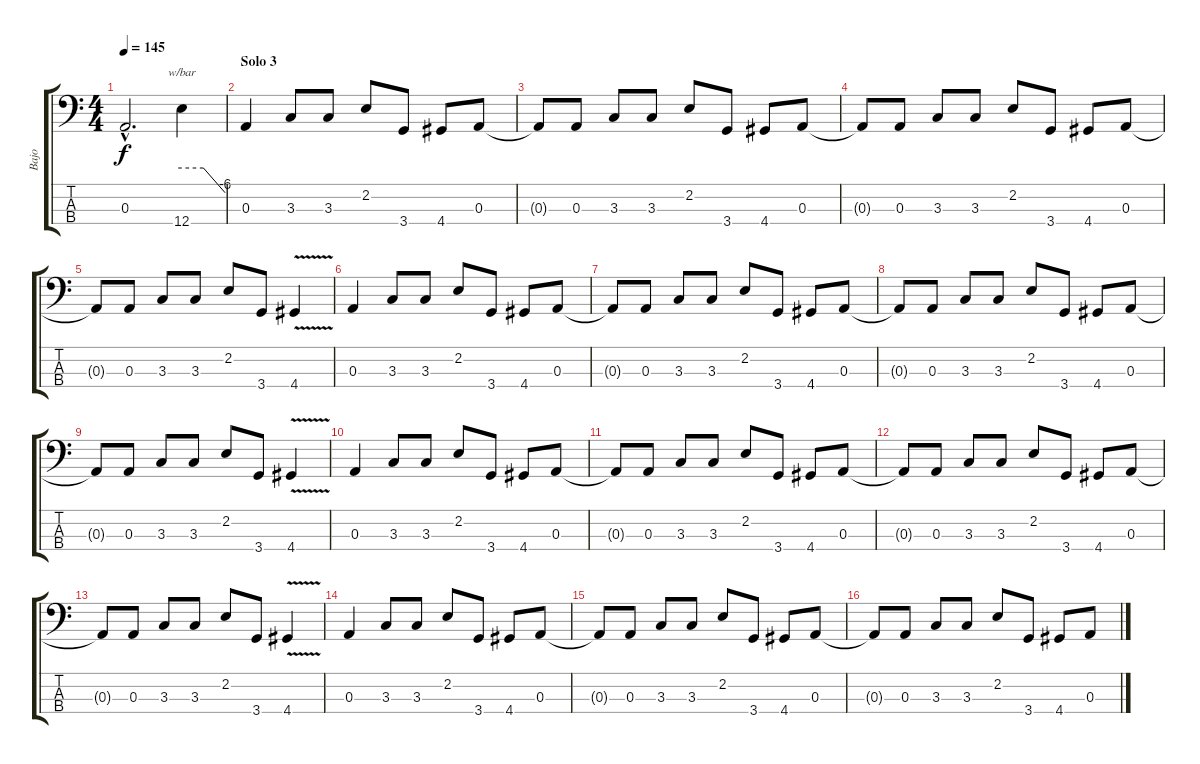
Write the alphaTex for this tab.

\track ("Bajo" "Bajo") {instrument electricbasspick}
\staff {score tabs}
\tuning (G2 D2 A1 E1) {hide}
\ts (4 4)
\tempo 145
\clef f4
\ks c
0.3{hac t}.2{d dy f} 12.4.4{tbe (custom default 0 0 30 0 60 -24)} |
\section ("" "Solo 3")
0.3.4 3.3.8 3.3.8 2.2.8 3.4.8 4.4.8 0.3.8 |
0.3{t}.8 0.3.8 3.3.8 3.3.8 2.2.8 3.4.8 4.4.8 0.3.8 |
0.3{t}.8 0.3.8 3.3.8 3.3.8 2.2.8 3.4.8 4.4.8 0.3.8 |
0.3{t}.8 0.3.8 3.3.8 3.3.8 2.2.8 3.4.8 4.4{v}.4 |
0.3.4 3.3.8 3.3.8 2.2.8 3.4.8 4.4.8 0.3.8 |
0.3{t}.8 0.3.8 3.3.8 3.3.8 2.2.8 3.4.8 4.4.8 0.3.8 |
0.3{t}.8 0.3.8 3.3.8 3.3.8 2.2.8 3.4.8 4.4.8 0.3.8 |
0.3{t}.8 0.3.8 3.3.8 3.3.8 2.2.8 3.4.8 4.4{v}.4 |
0.3.4 3.3.8 3.3.8 2.2.8 3.4.8 4.4.8 0.3.8 |
0.3{t}.8 0.3.8 3.3.8 3.3.8 2.2.8 3.4.8 4.4.8 0.3.8 |
0.3{t}.8 0.3.8 3.3.8 3.3.8 2.2.8 3.4.8 4.4.8 0.3.8 |
0.3{t}.8 0.3.8 3.3.8 3.3.8 2.2.8 3.4.8 4.4{v}.4 |
0.3.4 3.3.8 3.3.8 2.2.8 3.4.8 4.4.8 0.3.8 |
0.3{t}.8 0.3.8 3.3.8 3.3.8 2.2.8 3.4.8 4.4.8 0.3.8 |
0.3{t}.8 0.3.8 3.3.8 3.3.8 2.2.8 3.4.8 4.4.8 0.3.8
